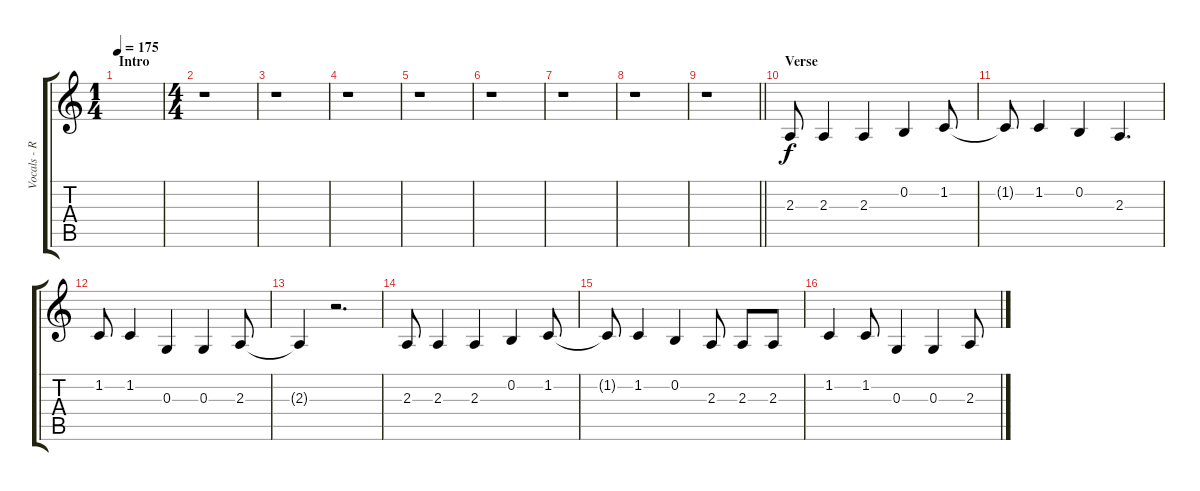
\track ("Vocals - Rob Halford" "Vocals - R") {instrument lead2sawtooth}
\staff {score tabs}
\tuning (E4 B3 G3 D3 A2 E2) {hide}
\ts (1 4)
\section ("" "Intro")
\tempo 175
\clef g2
\ks c
|
\ts (4 4)
r.1 |
r.1 |
r.1 |
r.1 |
r.1 |
r.1 |
r.1 |
\barLineRight lightlight
r.1 |
\section ("" "Verse")
2.3.8 2.3.4 2.3.4 0.2.4 1.2.8 |
1.2{t}.8 1.2.4 0.2.4 2.3.4{d} |
1.2.8 1.2.4 0.3.4 0.3.4 2.3.8 |
2.3{t}.4 r.2{d} |
2.3.8 2.3.4 2.3.4 0.2.4 1.2.8 |
1.2{t}.8 1.2.4 0.2.4 2.3.8 2.3.8 2.3.8 |
1.2.4 1.2.8 0.3.4 0.3.4 2.3.8
